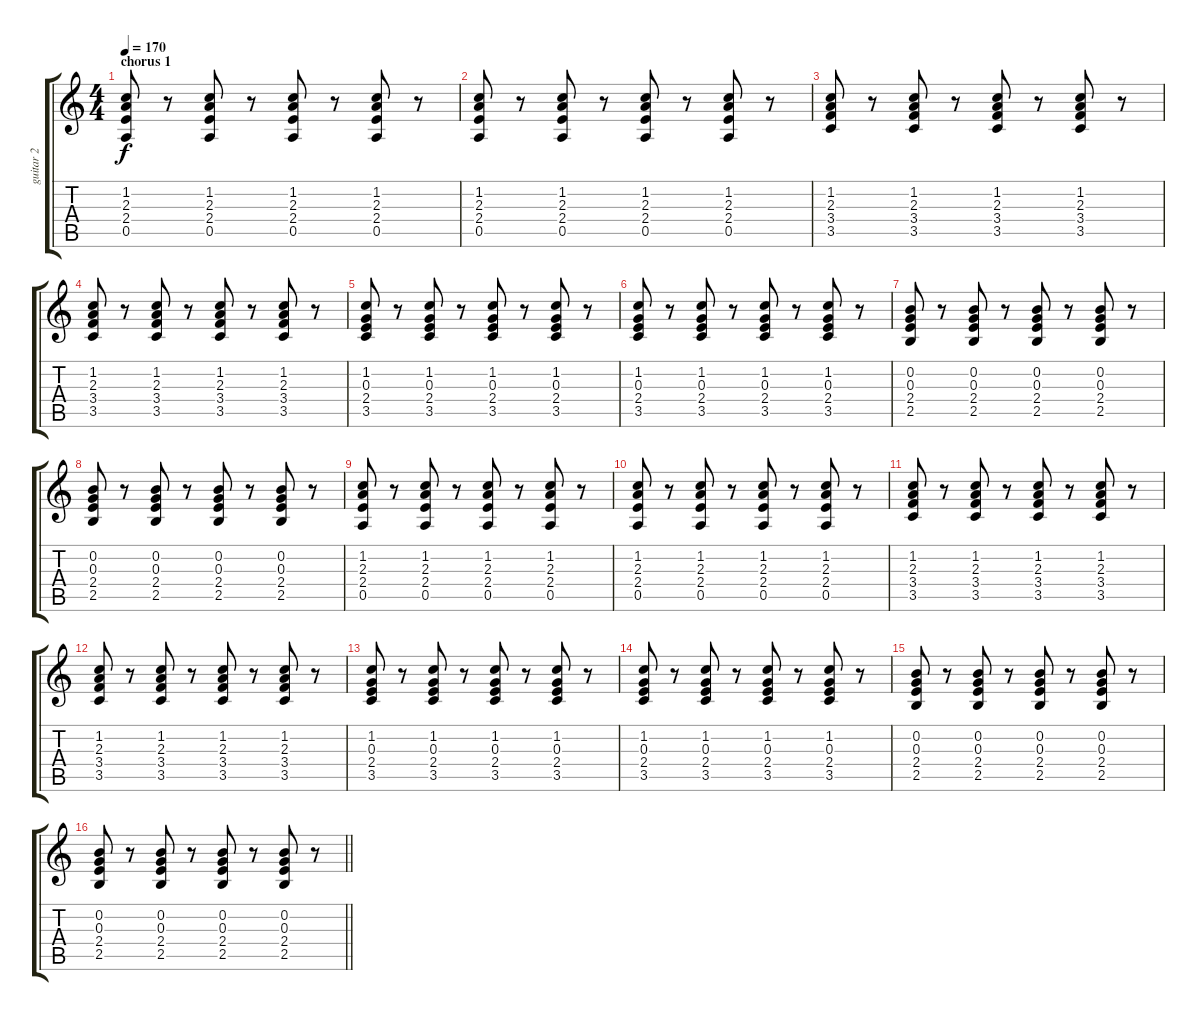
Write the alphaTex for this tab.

\track ("guitar 2" "guitar 2") {instrument electricguitarjazz}
\staff {score tabs}
\tuning (E4 B3 G3 D3 A2 E2) {hide}
\ts (4 4)
\section ("" "chorus 1")
\tempo 170
\clef g2
\ks c
(1.2 2.3 2.4 0.5).8{dy f} r.8 (1.2 2.3 2.4 0.5).8 r.8 (1.2 2.3 2.4 0.5).8 r.8 (1.2 2.3 2.4 0.5).8 r.8 |
(1.2 2.3 2.4 0.5).8 r.8 (1.2 2.3 2.4 0.5).8 r.8 (1.2 2.3 2.4 0.5).8 r.8 (1.2 2.3 2.4 0.5).8 r.8 |
(1.2 2.3 3.4 3.5).8 r.8 (1.2 2.3 3.4 3.5).8 r.8 (1.2 2.3 3.4 3.5).8 r.8 (1.2 2.3 3.4 3.5).8 r.8 |
(1.2 2.3 3.4 3.5).8 r.8 (1.2 2.3 3.4 3.5).8 r.8 (1.2 2.3 3.4 3.5).8 r.8 (1.2 2.3 3.4 3.5).8 r.8 |
(1.2 0.3 2.4 3.5).8 r.8 (1.2 0.3 2.4 3.5).8 r.8 (1.2 0.3 2.4 3.5).8 r.8 (1.2 0.3 2.4 3.5).8 r.8 |
(1.2 0.3 2.4 3.5).8 r.8 (1.2 0.3 2.4 3.5).8 r.8 (1.2 0.3 2.4 3.5).8 r.8 (1.2 0.3 2.4 3.5).8 r.8 |
(0.2 0.3 2.4 2.5).8 r.8 (0.2 0.3 2.4 2.5).8 r.8 (0.2 0.3 2.4 2.5).8 r.8 (0.2 0.3 2.4 2.5).8 r.8 |
(0.2 0.3 2.4 2.5).8 r.8 (0.2 0.3 2.4 2.5).8 r.8 (0.2 0.3 2.4 2.5).8 r.8 (0.2 0.3 2.4 2.5).8 r.8 |
(1.2 2.3 2.4 0.5).8 r.8 (1.2 2.3 2.4 0.5).8 r.8 (1.2 2.3 2.4 0.5).8 r.8 (1.2 2.3 2.4 0.5).8 r.8 |
(1.2 2.3 2.4 0.5).8 r.8 (1.2 2.3 2.4 0.5).8 r.8 (1.2 2.3 2.4 0.5).8 r.8 (1.2 2.3 2.4 0.5).8 r.8 |
(1.2 2.3 3.4 3.5).8 r.8 (1.2 2.3 3.4 3.5).8 r.8 (1.2 2.3 3.4 3.5).8 r.8 (1.2 2.3 3.4 3.5).8 r.8 |
(1.2 2.3 3.4 3.5).8 r.8 (1.2 2.3 3.4 3.5).8 r.8 (1.2 2.3 3.4 3.5).8 r.8 (1.2 2.3 3.4 3.5).8 r.8 |
(1.2 0.3 2.4 3.5).8 r.8 (1.2 0.3 2.4 3.5).8 r.8 (1.2 0.3 2.4 3.5).8 r.8 (1.2 0.3 2.4 3.5).8 r.8 |
(1.2 0.3 2.4 3.5).8 r.8 (1.2 0.3 2.4 3.5).8 r.8 (1.2 0.3 2.4 3.5).8 r.8 (1.2 0.3 2.4 3.5).8 r.8 |
(0.2 0.3 2.4 2.5).8 r.8 (0.2 0.3 2.4 2.5).8 r.8 (0.2 0.3 2.4 2.5).8 r.8 (0.2 0.3 2.4 2.5).8 r.8 |
\barLineRight lightlight
(0.2 0.3 2.4 2.5).8 r.8 (0.2 0.3 2.4 2.5).8 r.8 (0.2 0.3 2.4 2.5).8 r.8 (0.2 0.3 2.4 2.5).8 r.8
